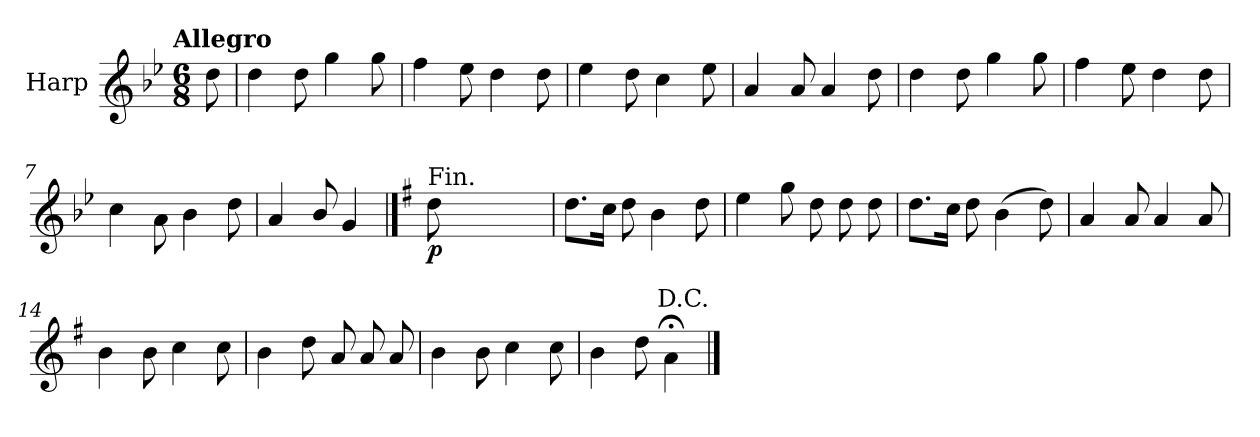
**kern	**dynam
*part1	*part1
*staff1	*staff1
*I"Harp	*
*I'Hrp.	*
*clefG2	*
*k[b-e-]	*
!!LO:TX:omd:t=Allegro
*M6/8	*
*MM144	*
=	=
8dd\	.
=1	=1
4dd\	.
8dd\	.
4gg\	.
8gg\	.
=2	=2
4ff\	.
8ee-\	.
4dd\	.
8dd\	.
=3	=3
4ee-\	.
8dd\	.
4cc\	.
8ee-\	.
!!LO:LB:g=z
=4	=4
4a/	.
8a/	.
4a/	.
8dd\	.
=5	=5
4dd\	.
8dd\	.
4gg\	.
8gg\	.
=6	=6
4ff\	.
8ee-\	.
4dd\	.
8dd\	.
=7	=7
4cc\	.
8a\	.
4b-\	.
8dd\	.
=8	=8
4a/	.
8b-/	.
4g/	.
==9	==9
*k[f#]	*
!LO:TX:a:t=Fin.	!
!	!LO:DY:b
8dd\	p
2ryy	.
8ryy	.
!!LO:LB:g=z
=10	=10
8.dd\L	.
16cc\Jk	.
8dd\	.
4b\	.
8dd\	.
=11	=11
4ee\	.
8gg\	.
8dd\	.
8dd\	.
8dd\	.
=12	=12
8.dd\L	.
16cc\Jk	.
8dd\	.
(>4b\	.
8dd\)	.
=13	=13
4a/	.
8a/	.
4a/	.
8a/	.
!!LO:LB:g=z
=14	=14
4b\	.
8b\	.
4cc\	.
8cc\	.
=15	=15
4b\	.
8dd\	.
8a/	.
8a/	.
8a/	.
=16	=16
4b\	.
8b\	.
4cc\	.
8cc\	.
=17	=17
4b\	.
8dd\	.
4a;<\	.
!LO:TX:a:rj:t=D.C.	!
==	==
*-	*-
